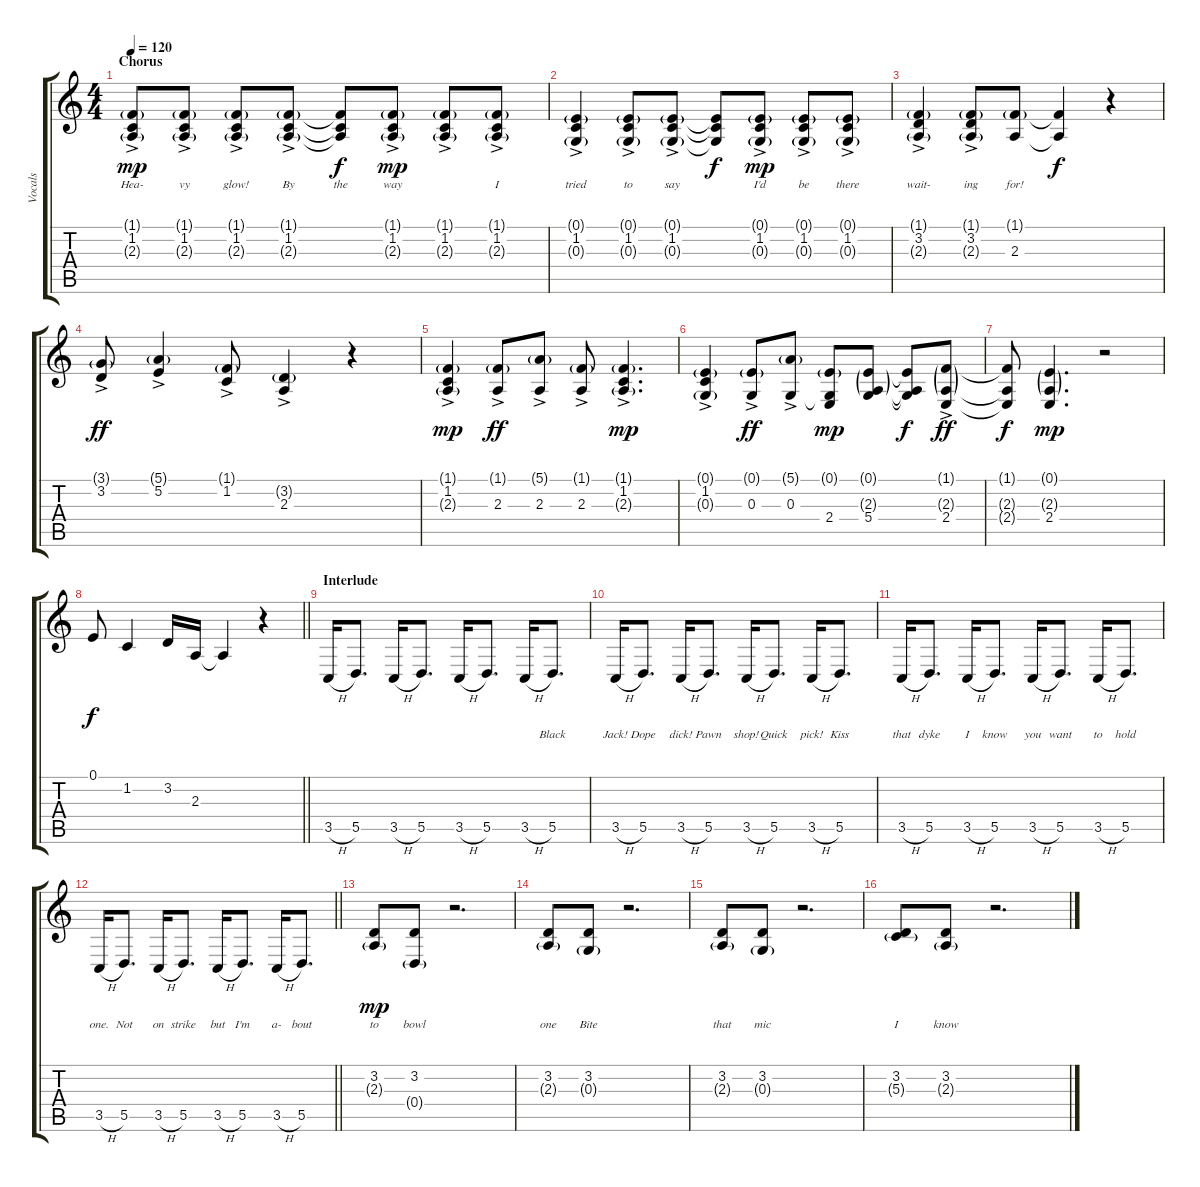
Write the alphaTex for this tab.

\track ("Vocals" "Vocals") {instrument vibraphone}
\staff {score tabs}
\tuning (E4 B3 G3 D3 A2 E2) {hide}
\ts (4 4)
\section ("" "Chorus")
\tempo 120
\clef g2
\ks c
(1.1{g} 1.2{ac} 2.3{g}).8{lyrics (0 "Hea-") lyrics (1 "") lyrics (2 "") lyrics (3 "") lyrics (4 "") dy mp} (1.1{g} 1.2{ac} 2.3{g}).8{lyrics (0 "vy") lyrics (1 "") lyrics (2 "") lyrics (3 "") lyrics (4 "")} (1.1{g} 1.2{ac} 2.3{g}).8{lyrics (0 "glow!") lyrics (1 "") lyrics (2 "") lyrics (3 "") lyrics (4 "")} (1.1{g} 1.2{ac} 2.3{g}).8{lyrics (0 "By") lyrics (1 "") lyrics (2 "") lyrics (3 "") lyrics (4 "")} (1.1{t} 1.2{t} 2.3{t}).8{lyrics (0 "the") lyrics (1 "") lyrics (2 "") lyrics (3 "") lyrics (4 "") dy f} (1.1{g} 1.2{ac} 2.3{g}).8{lyrics (0 "way") lyrics (1 "") lyrics (2 "") lyrics (3 "") lyrics (4 "") dy mp} (1.1{g} 1.2{ac} 2.3{g}).8{lyrics (0 "") lyrics (1 "") lyrics (2 "") lyrics (3 "") lyrics (4 "")} (1.1{g} 1.2{ac} 2.3{g}).8{lyrics (0 "I") lyrics (1 "") lyrics (2 "") lyrics (3 "") lyrics (4 "")} |
(0.1{g} 1.2{ac} 0.3{g}).4{lyrics (0 "tried") lyrics (1 "") lyrics (2 "") lyrics (3 "") lyrics (4 "")} (0.1{g} 1.2{ac} 0.3{g}).8{lyrics (0 "to") lyrics (1 "") lyrics (2 "") lyrics (3 "") lyrics (4 "")} (0.1{g} 1.2{ac} 0.3{g}).8{lyrics (0 "say") lyrics (1 "") lyrics (2 "") lyrics (3 "") lyrics (4 "")} (0.1{t} 1.2{t} 0.3{t}).8{lyrics (0 "") lyrics (1 "") lyrics (2 "") lyrics (3 "") lyrics (4 "") dy f} (0.1{g} 1.2{ac} 0.3{g}).8{lyrics (0 "I'd") lyrics (1 "") lyrics (2 "") lyrics (3 "") lyrics (4 "") dy mp} (0.1{g} 1.2{ac} 0.3{g}).8{lyrics (0 "be") lyrics (1 "") lyrics (2 "") lyrics (3 "") lyrics (4 "")} (0.1{g} 1.2{ac} 0.3{g}).8{lyrics (0 "there") lyrics (1 "") lyrics (2 "") lyrics (3 "") lyrics (4 "")} |
(1.1{g} 3.2{ac} 2.3{g}).4{lyrics (0 "wait-") lyrics (1 "") lyrics (2 "") lyrics (3 "") lyrics (4 "")} (1.1{g} 3.2{ac} 2.3{g}).8{lyrics (0 "ing") lyrics (1 "") lyrics (2 "") lyrics (3 "") lyrics (4 "")} (1.1{g} 2.3).8{lyrics (0 "for!") lyrics (1 "") lyrics (2 "") lyrics (3 "") lyrics (4 "")} (1.1{t} 2.3{t}).4{lyrics (0 "") lyrics (1 "") lyrics (2 "") lyrics (3 "") lyrics (4 "") dy f} r.4 |
(3.1{g} 3.2{ac}).8{lyrics (0 "") lyrics (1 "") lyrics (2 "") lyrics (3 "") lyrics (4 "") dy ff} (5.1{g} 5.2{ac}).4{lyrics (0 "") lyrics (1 "") lyrics (2 "") lyrics (3 "") lyrics (4 "")} (1.1{g} 1.2{ac}).8{lyrics (0 "") lyrics (1 "") lyrics (2 "") lyrics (3 "") lyrics (4 "")} (3.2{g} 2.3{ac}).4{lyrics (0 "") lyrics (1 "") lyrics (2 "") lyrics (3 "") lyrics (4 "")} r.4 |
(1.1{g} 1.2{ac} 2.3{g}).4{lyrics (0 "") lyrics (1 "") lyrics (2 "") lyrics (3 "") lyrics (4 "") dy mp} (1.1{g} 2.3{ac}).8{lyrics (0 "") lyrics (1 "") lyrics (2 "") lyrics (3 "") lyrics (4 "") dy ff} (5.1{g} 2.3{ac}).8{lyrics (0 "") lyrics (1 "") lyrics (2 "") lyrics (3 "") lyrics (4 "")} (1.1{g} 2.3{ac}).8{lyrics (0 "") lyrics (1 "") lyrics (2 "") lyrics (3 "") lyrics (4 "")} (1.1{g} 1.2{ac} 2.3{g}).4{d lyrics (0 "") lyrics (1 "") lyrics (2 "") lyrics (3 "") lyrics (4 "") dy mp} |
(0.1{g} 1.2{ac} 0.3{g}).4{lyrics (0 "") lyrics (1 "") lyrics (2 "") lyrics (3 "") lyrics (4 "")} (0.1{g} 0.3{ac}).8{lyrics (0 "") lyrics (1 "") lyrics (2 "") lyrics (3 "") lyrics (4 "") dy ff} (5.1{g} 0.3{ac}).8{lyrics (0 "") lyrics (1 "") lyrics (2 "") lyrics (3 "") lyrics (4 "")} (0.1{g} 0.3{t} 2.4).8{lyrics (0 "") lyrics (1 "") lyrics (2 "") lyrics (3 "") lyrics (4 "") dy mp} (0.1{g} 2.3{g} 5.4).8{lyrics (0 "") lyrics (1 "") lyrics (2 "") lyrics (3 "") lyrics (4 "")} (0.1{t} 2.3{t} 5.4{t}).8{lyrics (0 "") lyrics (1 "") lyrics (2 "") lyrics (3 "") lyrics (4 "") dy f} (1.1{g} 2.3{g} 2.4{ac}).8{lyrics (0 "") lyrics (1 "") lyrics (2 "") lyrics (3 "") lyrics (4 "") dy ff} |
(1.1{t} 2.3{t} 2.4{t}).8{lyrics (0 "") lyrics (1 "") lyrics (2 "") lyrics (3 "") lyrics (4 "") dy f} (0.1{g} 2.3{g} 2.4).4{d lyrics (0 "") lyrics (1 "") lyrics (2 "") lyrics (3 "") lyrics (4 "") dy mp} r.2 |
\barLineRight lightlight
0.1.8{lyrics (0 "") lyrics (1 "") lyrics (2 "") lyrics (3 "") lyrics (4 "") dy f} 1.2.4{lyrics (0 "") lyrics (1 "") lyrics (2 "") lyrics (3 "") lyrics (4 "")} 3.2.16{lyrics (0 "") lyrics (1 "") lyrics (2 "") lyrics (3 "") lyrics (4 "")} 2.3.16{lyrics (0 "") lyrics (1 "") lyrics (2 "") lyrics (3 "") lyrics (4 "")} 2.3{t}.4{lyrics (0 "") lyrics (1 "") lyrics (2 "") lyrics (3 "") lyrics (4 "")} r.4 |
\section ("" "Interlude")
3.5{h}.16{lyrics (0 "") lyrics (1 "") lyrics (2 "") lyrics (3 "") lyrics (4 "")} 5.5.8{d lyrics (0 "") lyrics (1 "") lyrics (2 "") lyrics (3 "") lyrics (4 "")} 3.5{h}.16{lyrics (0 "") lyrics (1 "") lyrics (2 "") lyrics (3 "") lyrics (4 "")} 5.5.8{d lyrics (0 "") lyrics (1 "") lyrics (2 "") lyrics (3 "") lyrics (4 "")} 3.5{h}.16{lyrics (0 "") lyrics (1 "") lyrics (2 "") lyrics (3 "") lyrics (4 "")} 5.5.8{d lyrics (0 "") lyrics (1 "") lyrics (2 "") lyrics (3 "") lyrics (4 "")} 3.5{h}.16{lyrics (0 "") lyrics (1 "") lyrics (2 "") lyrics (3 "") lyrics (4 "")} 5.5.8{d lyrics (0 "Black") lyrics (1 "") lyrics (2 "") lyrics (3 "") lyrics (4 "")} |
3.5{h}.16{lyrics (0 "Jack!") lyrics (1 "") lyrics (2 "") lyrics (3 "") lyrics (4 "")} 5.5.8{d lyrics (0 "Dope") lyrics (1 "") lyrics (2 "") lyrics (3 "") lyrics (4 "")} 3.5{h}.16{lyrics (0 "dick!") lyrics (1 "") lyrics (2 "") lyrics (3 "") lyrics (4 "")} 5.5.8{d lyrics (0 "Pawn") lyrics (1 "") lyrics (2 "") lyrics (3 "") lyrics (4 "")} 3.5{h}.16{lyrics (0 "shop!") lyrics (1 "") lyrics (2 "") lyrics (3 "") lyrics (4 "")} 5.5.8{d lyrics (0 "Quick") lyrics (1 "") lyrics (2 "") lyrics (3 "") lyrics (4 "")} 3.5{h}.16{lyrics (0 "pick!") lyrics (1 "") lyrics (2 "") lyrics (3 "") lyrics (4 "")} 5.5.8{d lyrics (0 "Kiss") lyrics (1 "") lyrics (2 "") lyrics (3 "") lyrics (4 "")} |
3.5{h}.16{lyrics (0 "that") lyrics (1 "") lyrics (2 "") lyrics (3 "") lyrics (4 "")} 5.5.8{d lyrics (0 "dyke") lyrics (1 "") lyrics (2 "") lyrics (3 "") lyrics (4 "")} 3.5{h}.16{lyrics (0 "I") lyrics (1 "") lyrics (2 "") lyrics (3 "") lyrics (4 "")} 5.5.8{d lyrics (0 "know") lyrics (1 "") lyrics (2 "") lyrics (3 "") lyrics (4 "")} 3.5{h}.16{lyrics (0 "you") lyrics (1 "") lyrics (2 "") lyrics (3 "") lyrics (4 "")} 5.5.8{d lyrics (0 "want") lyrics (1 "") lyrics (2 "") lyrics (3 "") lyrics (4 "")} 3.5{h}.16{lyrics (0 "to") lyrics (1 "") lyrics (2 "") lyrics (3 "") lyrics (4 "")} 5.5.8{d lyrics (0 "hold") lyrics (1 "") lyrics (2 "") lyrics (3 "") lyrics (4 "")} |
\barLineRight lightlight
3.5{h}.16{lyrics (0 "one.") lyrics (1 "") lyrics (2 "") lyrics (3 "") lyrics (4 "")} 5.5.8{d lyrics (0 "Not") lyrics (1 "") lyrics (2 "") lyrics (3 "") lyrics (4 "")} 3.5{h}.16{lyrics (0 "on") lyrics (1 "") lyrics (2 "") lyrics (3 "") lyrics (4 "")} 5.5.8{d lyrics (0 "strike") lyrics (1 "") lyrics (2 "") lyrics (3 "") lyrics (4 "")} 3.5{h}.16{lyrics (0 "but") lyrics (1 "") lyrics (2 "") lyrics (3 "") lyrics (4 "")} 5.5.8{d lyrics (0 "I'm") lyrics (1 "") lyrics (2 "") lyrics (3 "") lyrics (4 "")} 3.5{h}.16{lyrics (0 "a-") lyrics (1 "") lyrics (2 "") lyrics (3 "") lyrics (4 "")} 5.5.8{d lyrics (0 "bout") lyrics (1 "") lyrics (2 "") lyrics (3 "") lyrics (4 "")} |
(3.2 2.3{g}).8{lyrics (0 "to") lyrics (1 "") lyrics (2 "") lyrics (3 "") lyrics (4 "") dy mp} (3.2 0.4{g}).8{lyrics (0 "bowl") lyrics (1 "") lyrics (2 "") lyrics (3 "") lyrics (4 "")} r.2{d} |
(3.2 2.3{g}).8{lyrics (0 "one") lyrics (1 "") lyrics (2 "") lyrics (3 "") lyrics (4 "")} (3.2 0.3{g}).8{lyrics (0 "Bite") lyrics (1 "") lyrics (2 "") lyrics (3 "") lyrics (4 "")} r.2{d} |
(3.2 2.3{g}).8{lyrics (0 "that") lyrics (1 "") lyrics (2 "") lyrics (3 "") lyrics (4 "")} (3.2 0.3{g}).8{lyrics (0 "mic") lyrics (1 "") lyrics (2 "") lyrics (3 "") lyrics (4 "")} r.2{d} |
(3.2 5.3{g}).8{lyrics (0 "I") lyrics (1 "") lyrics (2 "") lyrics (3 "") lyrics (4 "")} (3.2 2.3{g}).8{lyrics (0 "know") lyrics (1 "") lyrics (2 "") lyrics (3 "") lyrics (4 "")} r.2{d}
